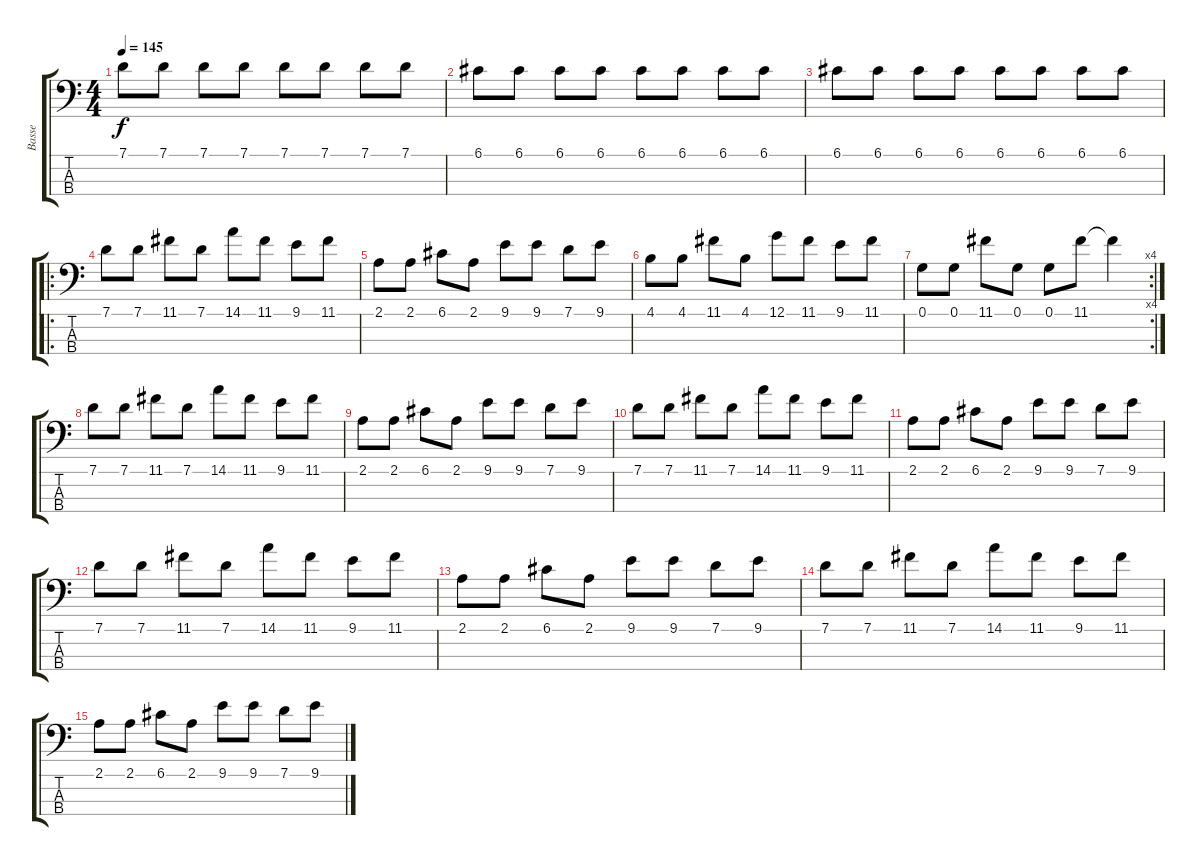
\track ("Basse" "Basse") {instrument acousticbass}
\staff {score tabs}
\tuning (G2 D2 A1 E1) {hide}
\ts (4 4)
\tempo 145
\clef f4
\ks c
7.1.8{dy f} 7.1.8 7.1.8 7.1.8 7.1.8 7.1.8 7.1.8 7.1.8 |
6.1.8 6.1.8 6.1.8 6.1.8 6.1.8 6.1.8 6.1.8 6.1.8 |
6.1.8 6.1.8 6.1.8 6.1.8 6.1.8 6.1.8 6.1.8 6.1.8 |
\ro
7.1.8 7.1.8 11.1.8 7.1.8 14.1.8 11.1.8 9.1.8 11.1.8 |
2.1.8 2.1.8 6.1.8 2.1.8 9.1.8 9.1.8 7.1.8 9.1.8 |
4.1.8 4.1.8 11.1.8 4.1.8 12.1.8 11.1.8 9.1.8 11.1.8 |
\rc 4
0.1.8 0.1.8 11.1.8 0.1.8 0.1.8 11.1.8 11.1{t}.4 |
7.1.8 7.1.8 11.1.8 7.1.8 14.1.8 11.1.8 9.1.8 11.1.8 |
2.1.8 2.1.8 6.1.8 2.1.8 9.1.8 9.1.8 7.1.8 9.1.8 |
7.1.8 7.1.8 11.1.8 7.1.8 14.1.8 11.1.8 9.1.8 11.1.8 |
2.1.8 2.1.8 6.1.8 2.1.8 9.1.8 9.1.8 7.1.8 9.1.8 |
7.1.8 7.1.8 11.1.8 7.1.8 14.1.8 11.1.8 9.1.8 11.1.8 |
2.1.8 2.1.8 6.1.8 2.1.8 9.1.8 9.1.8 7.1.8 9.1.8 |
7.1.8 7.1.8 11.1.8 7.1.8 14.1.8 11.1.8 9.1.8 11.1.8 |
2.1.8 2.1.8 6.1.8 2.1.8 9.1.8 9.1.8 7.1.8 9.1.8
